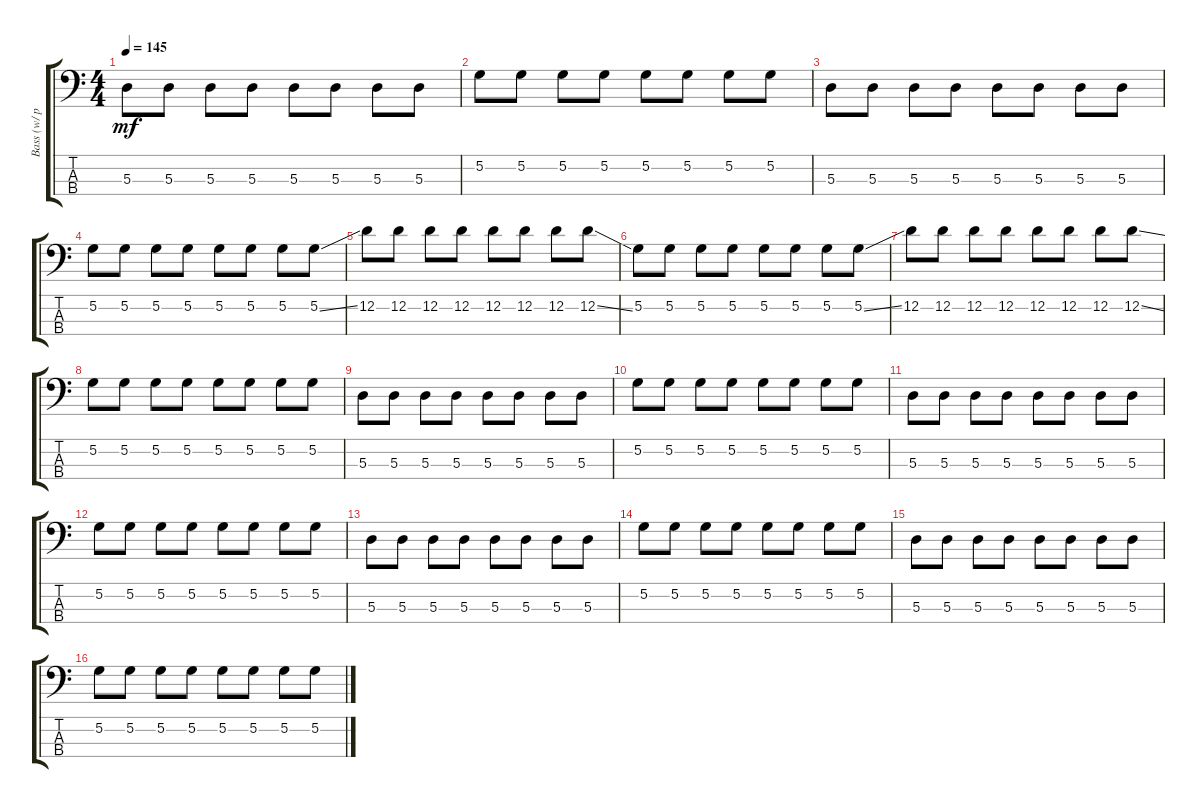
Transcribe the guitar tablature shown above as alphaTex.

\track ("Bass (w/ pick)" "Bass (w/ p") {instrument electricbassfinger}
\staff {score tabs}
\tuning (G2 D2 A1 E1) {hide}
\ts (4 4)
\tempo 145
\clef f4
\ks c
5.3.8{dy mf} 5.3.8 5.3.8 5.3.8 5.3.8 5.3.8 5.3.8 5.3.8 |
5.2.8 5.2.8 5.2.8 5.2.8 5.2.8 5.2.8 5.2.8 5.2.8 |
5.3.8 5.3.8 5.3.8 5.3.8 5.3.8 5.3.8 5.3.8 5.3.8 |
5.2.8 5.2.8 5.2.8 5.2.8 5.2.8 5.2.8 5.2.8 5.2{ss}.8 |
12.2.8 12.2.8 12.2.8 12.2.8 12.2.8 12.2.8 12.2.8 12.2{ss}.8 |
5.2.8 5.2.8 5.2.8 5.2.8 5.2.8 5.2.8 5.2.8 5.2{ss}.8 |
12.2.8 12.2.8 12.2.8 12.2.8 12.2.8 12.2.8 12.2.8 12.2{ss}.8 |
5.2.8 5.2.8 5.2.8 5.2.8 5.2.8 5.2.8 5.2.8 5.2.8 |
5.3.8 5.3.8 5.3.8 5.3.8 5.3.8 5.3.8 5.3.8 5.3.8 |
5.2.8 5.2.8 5.2.8 5.2.8 5.2.8 5.2.8 5.2.8 5.2.8 |
5.3.8 5.3.8 5.3.8 5.3.8 5.3.8 5.3.8 5.3.8 5.3.8 |
5.2.8 5.2.8 5.2.8 5.2.8 5.2.8 5.2.8 5.2.8 5.2.8 |
5.3.8 5.3.8 5.3.8 5.3.8 5.3.8 5.3.8 5.3.8 5.3.8 |
5.2.8 5.2.8 5.2.8 5.2.8 5.2.8 5.2.8 5.2.8 5.2.8 |
5.3.8 5.3.8 5.3.8 5.3.8 5.3.8 5.3.8 5.3.8 5.3.8 |
5.2.8 5.2.8 5.2.8 5.2.8 5.2.8 5.2.8 5.2.8 5.2.8
